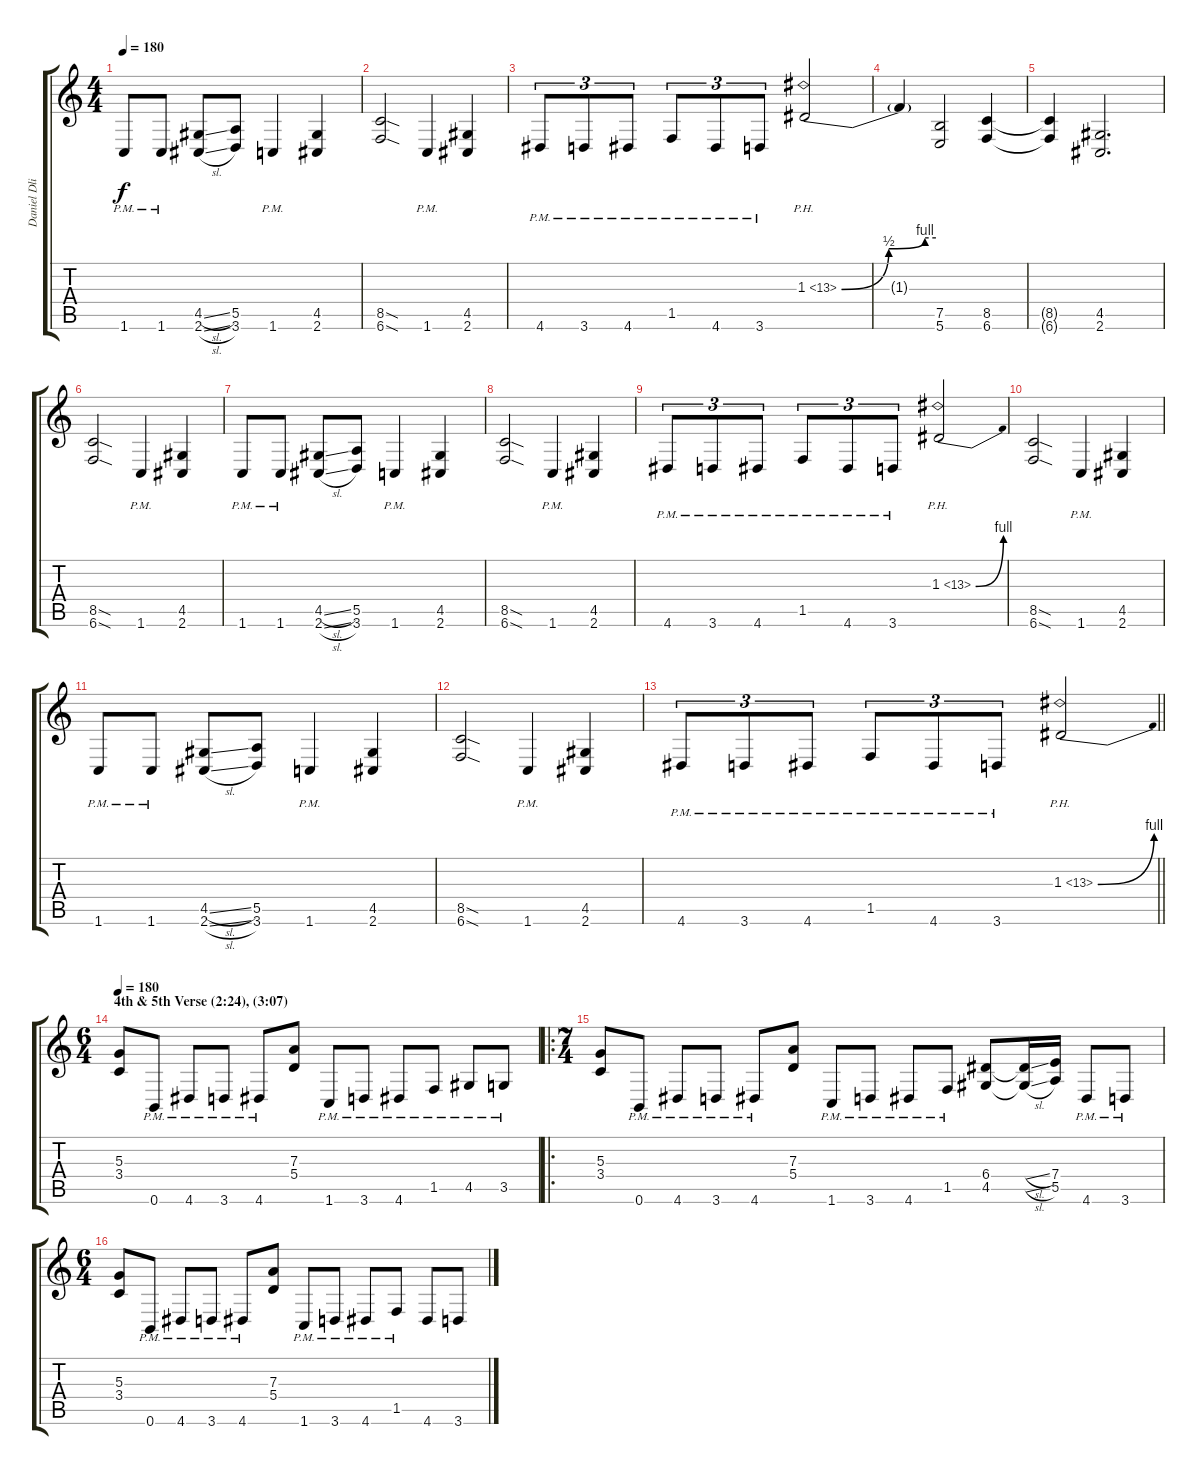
\track ("Daniel Dlimi" "Daniel Dli") {instrument distortionguitar}
\staff {score tabs}
\tuning (B3 Gb3 D3 A2 E2 B1) {hide}
\ts (4 4)
\tempo 180
\clef g2
\ks c
1.6{pm}.8{dy f} 1.6{pm}.8 (4.5{sl} 2.6{sl}).8 (5.5 3.6).8 1.6{pm}.4 (4.5 2.6).4 |
(8.5{sod} 6.6{sod}).2 1.6{pm}.4 (4.5 2.6).4 |
4.6{pm}.8{tu (3 2)} 3.6{pm}.8{tu (3 2)} 4.6{pm}.8{tu (3 2)} 1.5{pm}.8{tu (3 2)} 4.6{pm}.8{tu (3 2)} 3.6{pm}.8{tu (3 2)} 1.3{be (custom 0 0 30 2 53 4 60 4) ph 12}.2 |
1.3{t}.4 (7.5 5.6).2 (8.5 6.6).4 |
(8.5{t} 6.6{t}).4 (4.5 2.6).2{d} |
(8.5{sod} 6.6{sod}).2 1.6{pm}.4 (4.5 2.6).4 |
1.6{pm}.8 1.6{pm}.8 (4.5{sl} 2.6{sl}).8 (5.5 3.6).8 1.6{pm}.4 (4.5 2.6).4 |
(8.5{sod} 6.6{sod}).2 1.6{pm}.4 (4.5 2.6).4 |
4.6{pm}.8{tu (3 2)} 3.6{pm}.8{tu (3 2)} 4.6{pm}.8{tu (3 2)} 1.5{pm}.8{tu (3 2)} 4.6{pm}.8{tu (3 2)} 3.6{pm}.8{tu (3 2)} 1.3{be (bend 0 0 60 4) ph 12}.2 |
(8.5{sod} 6.6{sod}).2 1.6{pm}.4 (4.5 2.6).4 |
1.6{pm}.8 1.6{pm}.8 (4.5{sl} 2.6{sl}).8 (5.5 3.6).8 1.6{pm}.4 (4.5 2.6).4 |
(8.5{sod} 6.6{sod}).2 1.6{pm}.4 (4.5 2.6).4 |
\barLineRight lightlight
4.6{pm}.8{tu (3 2)} 3.6{pm}.8{tu (3 2)} 4.6{pm}.8{tu (3 2)} 1.5{pm}.8{tu (3 2)} 4.6{pm}.8{tu (3 2)} 3.6{pm}.8{tu (3 2)} 1.3{be (bend 0 0 60 4) ph 12}.2 |
\ts (6 4)
\section ("" "4th & 5th Verse (2:24), (3:07)")
\tempo 180
(5.3 3.4).8 0.6{pm}.8 4.6{pm}.8 3.6{pm}.8 4.6{pm}.8 (7.3 5.4).8 1.6{pm}.8 3.6{pm}.8 4.6{pm}.8 1.5{pm}.8 4.5{pm}.8 3.5{pm}.8 |
\ro
\ts (7 4)
(5.3 3.4).8 0.6{pm}.8 4.6{pm}.8 3.6{pm}.8 4.6{pm}.8 (7.3 5.4).8 1.6{pm}.8 3.6{pm}.8 4.6{pm}.8 1.5{pm}.8 (6.4 4.5).8 (6.4{sl t} 4.5{sl t}).16 (7.4 5.5).16 4.6{pm}.8 3.6{pm}.8 |
\ts (6 4)
(5.3 3.4).8 0.6{pm}.8 4.6{pm}.8 3.6{pm}.8 4.6{pm}.8 (7.3 5.4).8 1.6{pm}.8 3.6{pm}.8 4.6{pm}.8 1.5{pm}.8 4.6.8 3.6.8
